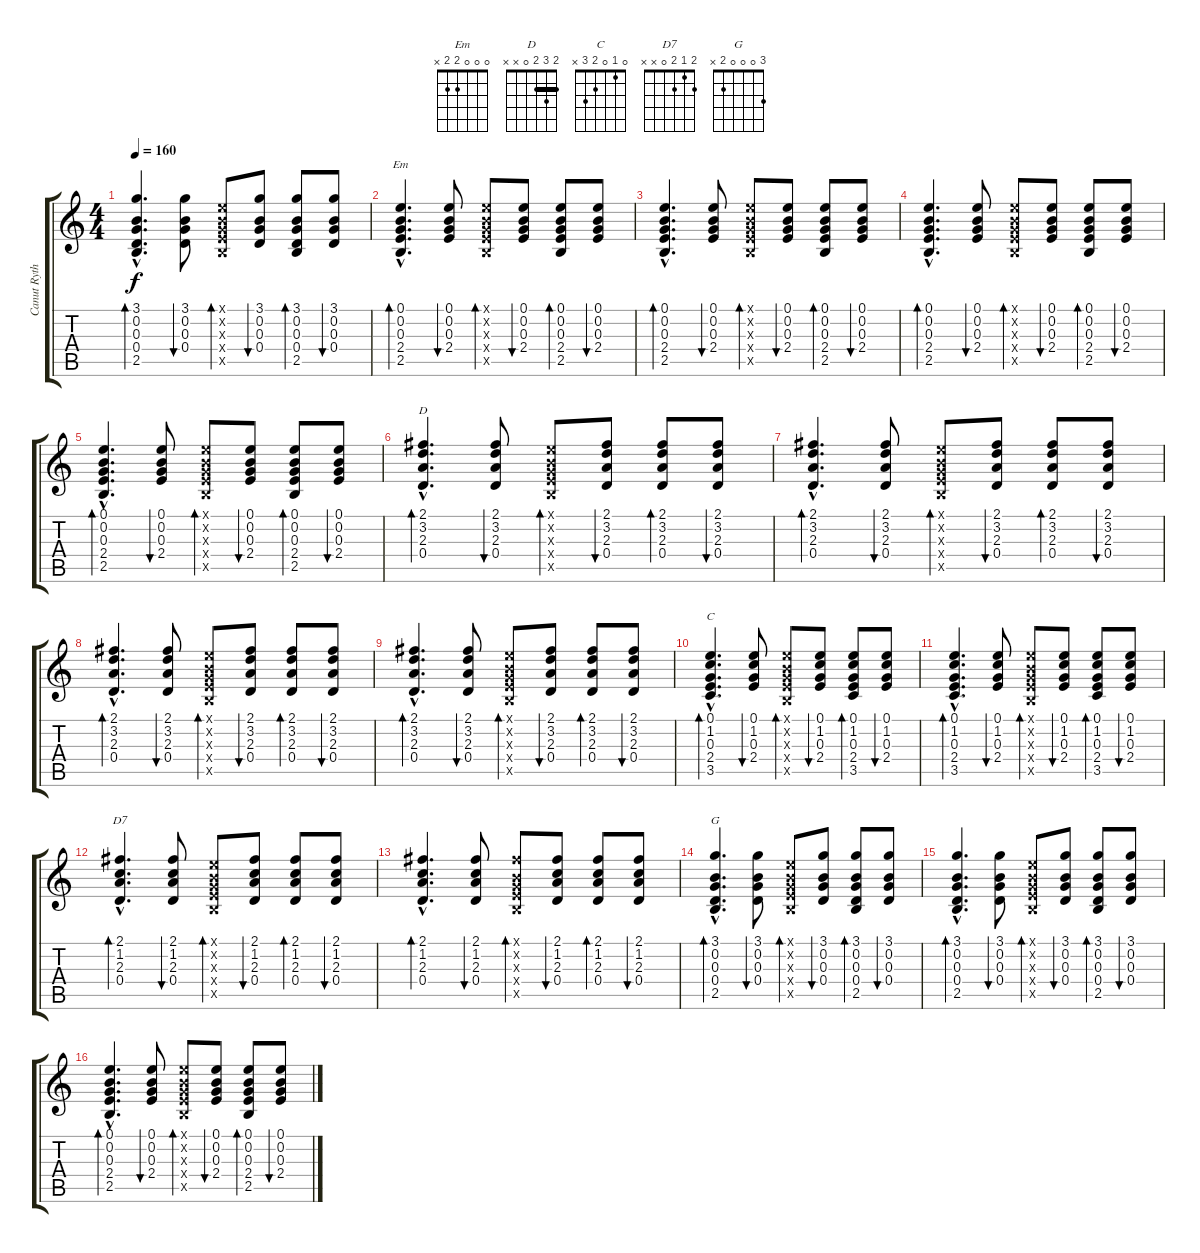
\track ("Canut Rythm" "Canut Ryth") {instrument acousticguitarnylon}
\staff {score tabs}
\tuning (E4 B3 G3 D3 A2 E2) {hide}
\chord ("Em" 0 0 0 2 2 x)
\chord ("D" 2 3 2 0 x x) {barre 2}
\chord ("C" 0 1 0 2 3 x)
\chord ("D7" 2 1 2 0 x x)
\chord ("G" 3 0 0 0 2 x)
\ts (4 4)
\tempo 160
\clef g2
\ks c
(3.1{hac} 0.2{hac} 0.3{hac} 0.4{hac} 2.5{hac}).4{d bd 60 dy f} (3.1 0.2 0.3 0.4).8{bu 60} (0.1{x} 0.2{x} 0.3{x} 2.4{x} 2.5{x}).8{bd 60} (3.1 0.2 0.3 0.4).8{bu 60} (3.1 0.2 0.3 0.4 2.5).8{bd 60} (3.1 0.2 0.3 0.4).8{bu 60} |
(0.1{hac} 0.2{hac} 0.3{hac} 2.4{hac} 2.5{hac}).4{d bd 60 ch "Em"} (0.1 0.2 0.3 2.4).8{bu 60} (0.1{x} 0.2{x} 0.3{x} 2.4{x} 2.5{x}).8{bd 60} (0.1 0.2 0.3 2.4).8{bu 60} (0.1 0.2 0.3 2.4 2.5).8{bd 60} (0.1 0.2 0.3 2.4).8{bu 60} |
(0.1{hac} 0.2{hac} 0.3{hac} 2.4{hac} 2.5{hac}).4{d bd 60} (0.1 0.2 0.3 2.4).8{bu 60} (0.1{x} 0.2{x} 0.3{x} 2.4{x} 2.5{x}).8{bd 60} (0.1 0.2 0.3 2.4).8{bu 60} (0.1 0.2 0.3 2.4 2.5).8{bd 60} (0.1 0.2 0.3 2.4).8{bu 60} |
(0.1{hac} 0.2{hac} 0.3{hac} 2.4{hac} 2.5{hac}).4{d bd 60} (0.1 0.2 0.3 2.4).8{bu 60} (0.1{x} 0.2{x} 0.3{x} 2.4{x} 2.5{x}).8{bd 60} (0.1 0.2 0.3 2.4).8{bu 60} (0.1 0.2 0.3 2.4 2.5).8{bd 60} (0.1 0.2 0.3 2.4).8{bu 60} |
(0.1{hac} 0.2{hac} 0.3{hac} 2.4{hac} 2.5{hac}).4{d bd 60} (0.1 0.2 0.3 2.4).8{bu 60} (0.1{x} 0.2{x} 0.3{x} 2.4{x} 2.5{x}).8{bd 60} (0.1 0.2 0.3 2.4).8{bu 60} (0.1 0.2 0.3 2.4 2.5).8{bd 60} (0.1 0.2 0.3 2.4).8{bu 60} |
(2.1{hac} 3.2{hac} 2.3{hac} 0.4{hac}).4{d bd 60 ch "D"} (2.1 3.2 2.3 0.4).8{bu 60} (0.1{x} 0.2{x} 0.3{x} 2.4{x} 2.5{x}).8{bd 60} (2.1 3.2 2.3 0.4).8{bu 60} (2.1 3.2 2.3 0.4).8{bd 60} (2.1 3.2 2.3 0.4).8{bu 60} |
(2.1{hac} 3.2{hac} 2.3{hac} 0.4{hac}).4{d bd 60} (2.1 3.2 2.3 0.4).8{bu 60} (0.1{x} 0.2{x} 0.3{x} 2.4{x} 2.5{x}).8{bd 60} (2.1 3.2 2.3 0.4).8{bu 60} (2.1 3.2 2.3 0.4).8{bd 60} (2.1 3.2 2.3 0.4).8{bu 60} |
(2.1{hac} 3.2{hac} 2.3{hac} 0.4{hac}).4{d bd 60} (2.1 3.2 2.3 0.4).8{bu 60} (0.1{x} 0.2{x} 0.3{x} 2.4{x} 2.5{x}).8{bd 60} (2.1 3.2 2.3 0.4).8{bu 60} (2.1 3.2 2.3 0.4).8{bd 60} (2.1 3.2 2.3 0.4).8{bu 60} |
(2.1{hac} 3.2{hac} 2.3{hac} 0.4{hac}).4{d bd 60} (2.1 3.2 2.3 0.4).8{bu 60} (0.1{x} 0.2{x} 0.3{x} 2.4{x} 2.5{x}).8{bd 60} (2.1 3.2 2.3 0.4).8{bu 60} (2.1 3.2 2.3 0.4).8{bd 60} (2.1 3.2 2.3 0.4).8{bu 60} |
(0.1{hac} 1.2{hac} 0.3{hac} 2.4{hac} 3.5{hac}).4{d bd 60 ch "C"} (0.1 1.2 0.3 2.4).8{bu 60} (0.1{x} 0.2{x} 0.3{x} 2.4{x} 2.5{x}).8{bd 60} (0.1 1.2 0.3 2.4).8{bu 60} (0.1 1.2 0.3 2.4 3.5).8{bd 60} (0.1 1.2 0.3 2.4).8{bu 60} |
(0.1{hac} 1.2{hac} 0.3{hac} 2.4{hac} 3.5{hac}).4{d bd 60} (0.1 1.2 0.3 2.4).8{bu 60} (0.1{x} 0.2{x} 0.3{x} 2.4{x} 2.5{x}).8{bd 60} (0.1 1.2 0.3 2.4).8{bu 60} (0.1 1.2 0.3 2.4 3.5).8{bd 60} (0.1 1.2 0.3 2.4).8{bu 60} |
(2.1{hac} 1.2{hac} 2.3{hac} 0.4{hac}).4{d bd 60 ch "D7"} (2.1 1.2 2.3 0.4).8{bu 60} (0.1{x} 0.2{x} 0.3{x} 2.4{x} 2.5{x}).8{bd 60} (2.1 1.2 2.3 0.4).8{bu 60} (2.1 1.2 2.3 0.4).8{bd 60} (2.1 1.2 2.3 0.4).8{bu 60} |
(2.1{hac} 1.2{hac} 2.3{hac} 0.4{hac}).4{d bd 60} (2.1 1.2 2.3 0.4).8{bu 60} (2.1{x} 0.2{x} 0.3{x} 2.4{x} 2.5{x}).8{bd 60} (2.1 1.2 2.3 0.4).8{bu 60} (2.1 1.2 2.3 0.4).8{bd 60} (2.1 1.2 2.3 0.4).8{bu 60} |
(3.1{hac} 0.2{hac} 0.3{hac} 0.4{hac} 2.5{hac}).4{d bd 60 ch "G"} (3.1 0.2 0.3 0.4).8{bu 60} (0.1{x} 0.2{x} 0.3{x} 2.4{x} 2.5{x}).8{bd 60} (3.1 0.2 0.3 0.4).8{bu 60} (3.1 0.2 0.3 0.4 2.5).8{bd 60} (3.1 0.2 0.3 0.4).8{bu 60} |
(3.1{hac} 0.2{hac} 0.3{hac} 0.4{hac} 2.5{hac}).4{d bd 60} (3.1 0.2 0.3 0.4).8{bu 60} (0.1{x} 0.2{x} 0.3{x} 2.4{x} 2.5{x}).8{bd 60} (3.1 0.2 0.3 0.4).8{bu 60} (3.1 0.2 0.3 0.4 2.5).8{bd 60} (3.1 0.2 0.3 0.4).8{bu 60} |
(0.1{hac} 0.2{hac} 0.3{hac} 2.4{hac} 2.5{hac}).4{d bd 60} (0.1 0.2 0.3 2.4).8{bu 60} (0.1{x} 0.2{x} 0.3{x} 2.4{x} 2.5{x}).8{bd 60} (0.1 0.2 0.3 2.4).8{bu 60} (0.1 0.2 0.3 2.4 2.5).8{bd 60} (0.1 0.2 0.3 2.4).8{bu 60}
